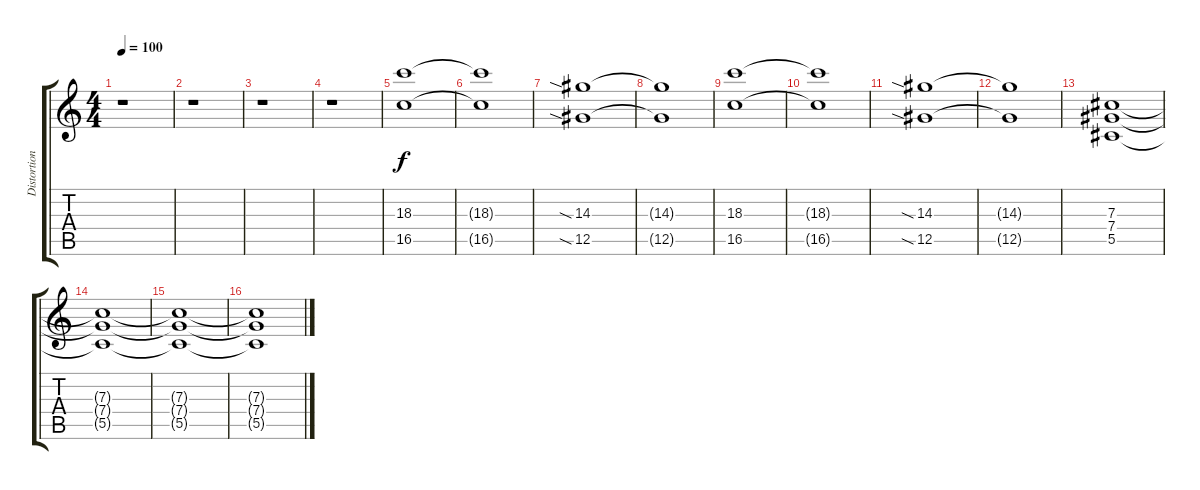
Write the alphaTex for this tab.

\track ("Distortion Guitar 1" "Distortion") {instrument distortionguitar}
\staff {score tabs}
\tuning (Eb4 Bb3 Gb3 Db3 Ab2 Eb2) {hide}
\ts (4 4)
\tempo 100
\clef g2
\ks c
r.1{dy f instrument distortionguitar} |
r.1 |
r.1 |
r.1 |
(18.3 16.5).1 |
(18.3{t} 16.5{t}).1 |
(14.3{sia} 12.5{sia}).1 |
(14.3{t} 12.5{t}).1 |
(18.3 16.5).1 |
(18.3{t} 16.5{t}).1 |
(14.3{sia} 12.5{sia}).1 |
(14.3{t} 12.5{t}).1 |
(7.3 7.4 5.5).1 |
(7.3{t} 7.4{t} 5.5{t}).1 |
(7.3{t} 7.4{t} 5.5{t}).1 |
(7.3{t} 7.4{t} 5.5{t}).1
